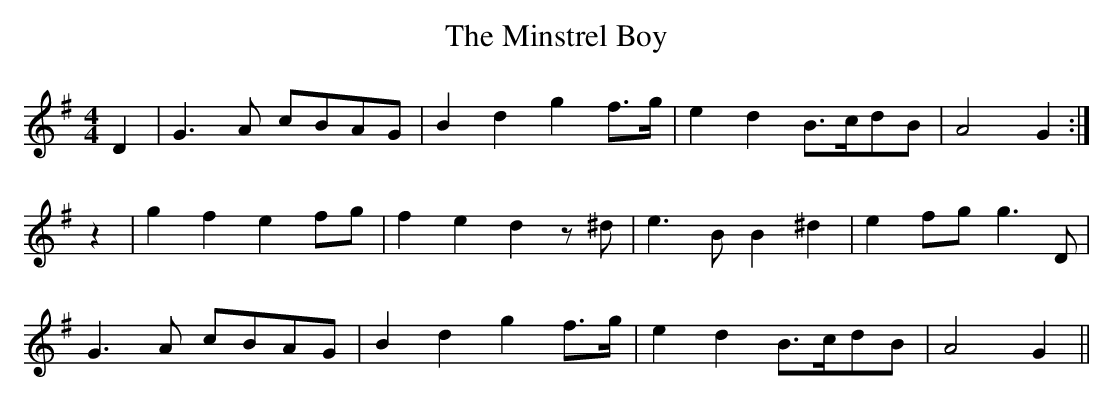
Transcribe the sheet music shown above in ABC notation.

X:1
T:The Minstrel Boy
M:4/4
L:1/8
K:G
D2|G3 A cBAG|B2d2 g2f>g|e2d2 B>cdB|A4   G2:|
z2|g2f2 e2fg|f2e2 d2z^d|e3 B B2^d2|e2fg g3D|
G3 A cBAG|B2d2 g2f>g|e2d2 B>cdB|A4   G2||
